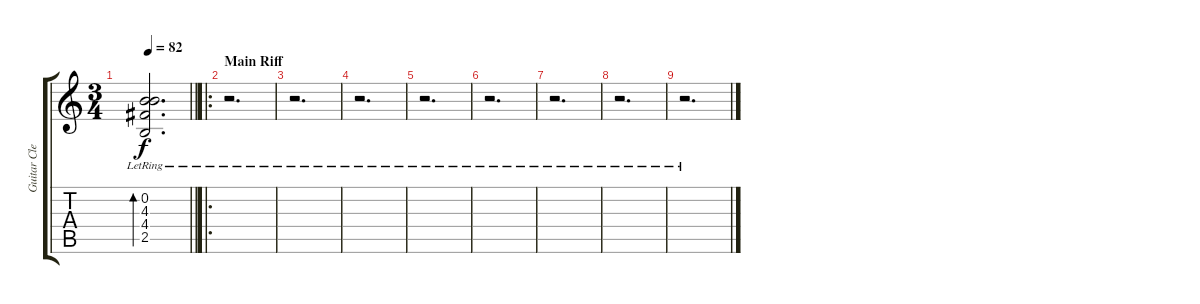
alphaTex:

\track ("Guitar Clean" "Guitar Cle") {instrument electricguitarclean}
\staff {score tabs}
\tuning (E4 B3 G3 D3 A2 E2) {hide}
\ts (3 4)
\tempo 82
\clef g2
\barLineRight lightlight
\ks c
(0.2{lr} 4.3{lr} 4.4{lr} 2.5{lr}).2{d bd 60 dy f} |
\ro
\section ("" "Main Riff")
r.2{d} |
r.2{d} |
r.2{d} |
r.2{d} |
r.2{d} |
r.2{d} |
r.2{d} |
r.2{d}
